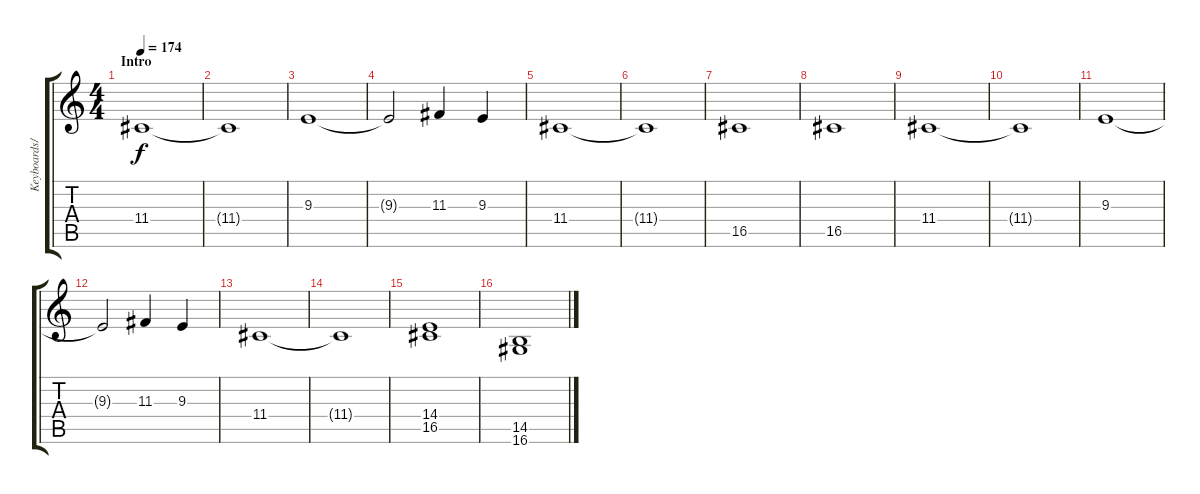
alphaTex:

\track ("Keyboards/Livia" "Keyboards/") {instrument drawbarorgan}
\staff {score tabs}
\tuning (E4 B3 G3 D3 A2 E2) {hide}
\ts (4 4)
\section ("" "Intro")
\tempo 174
\clef g2
\ks c
11.4.1{dy f instrument drawbarorgan} |
11.4{t}.1 |
9.3.1 |
9.3{t}.2 11.3.4 9.3.4 |
11.4.1 |
11.4{t}.1 |
16.5.1 |
16.5.1 |
11.4.1 |
11.4{t}.1 |
9.3.1 |
9.3{t}.2 11.3.4 9.3.4 |
11.4.1 |
11.4{t}.1 |
(14.4 16.5).1 |
(14.5 16.6).1
